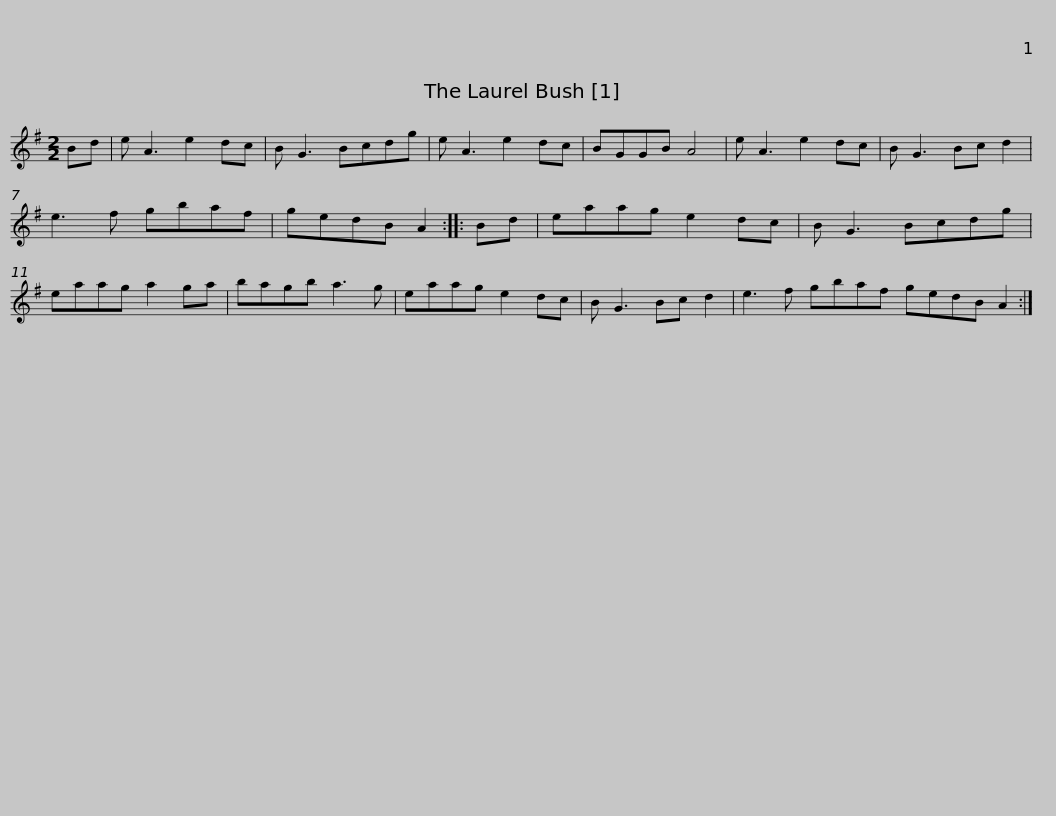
X:1
L:1/8
M:2/2
I:linebreak $
K:G
V:1 treble
V:1
 Bd | e A3 e2 dc | B G3 Bcdg | e A3 e2 dc | BGGB A4 | %5
 e A3 e2 dc | B G3 Bc d2 | e3 f gbaf |$ gedB A2 :: Bd | %10
 eaag e2 dc | B G3 Bcdg | eaag a2 ga | bagb a3 g |$ eaag e2 dc | %15
 B G3 Bc d2 | e3 f gbaf gedB A2 :| %17
